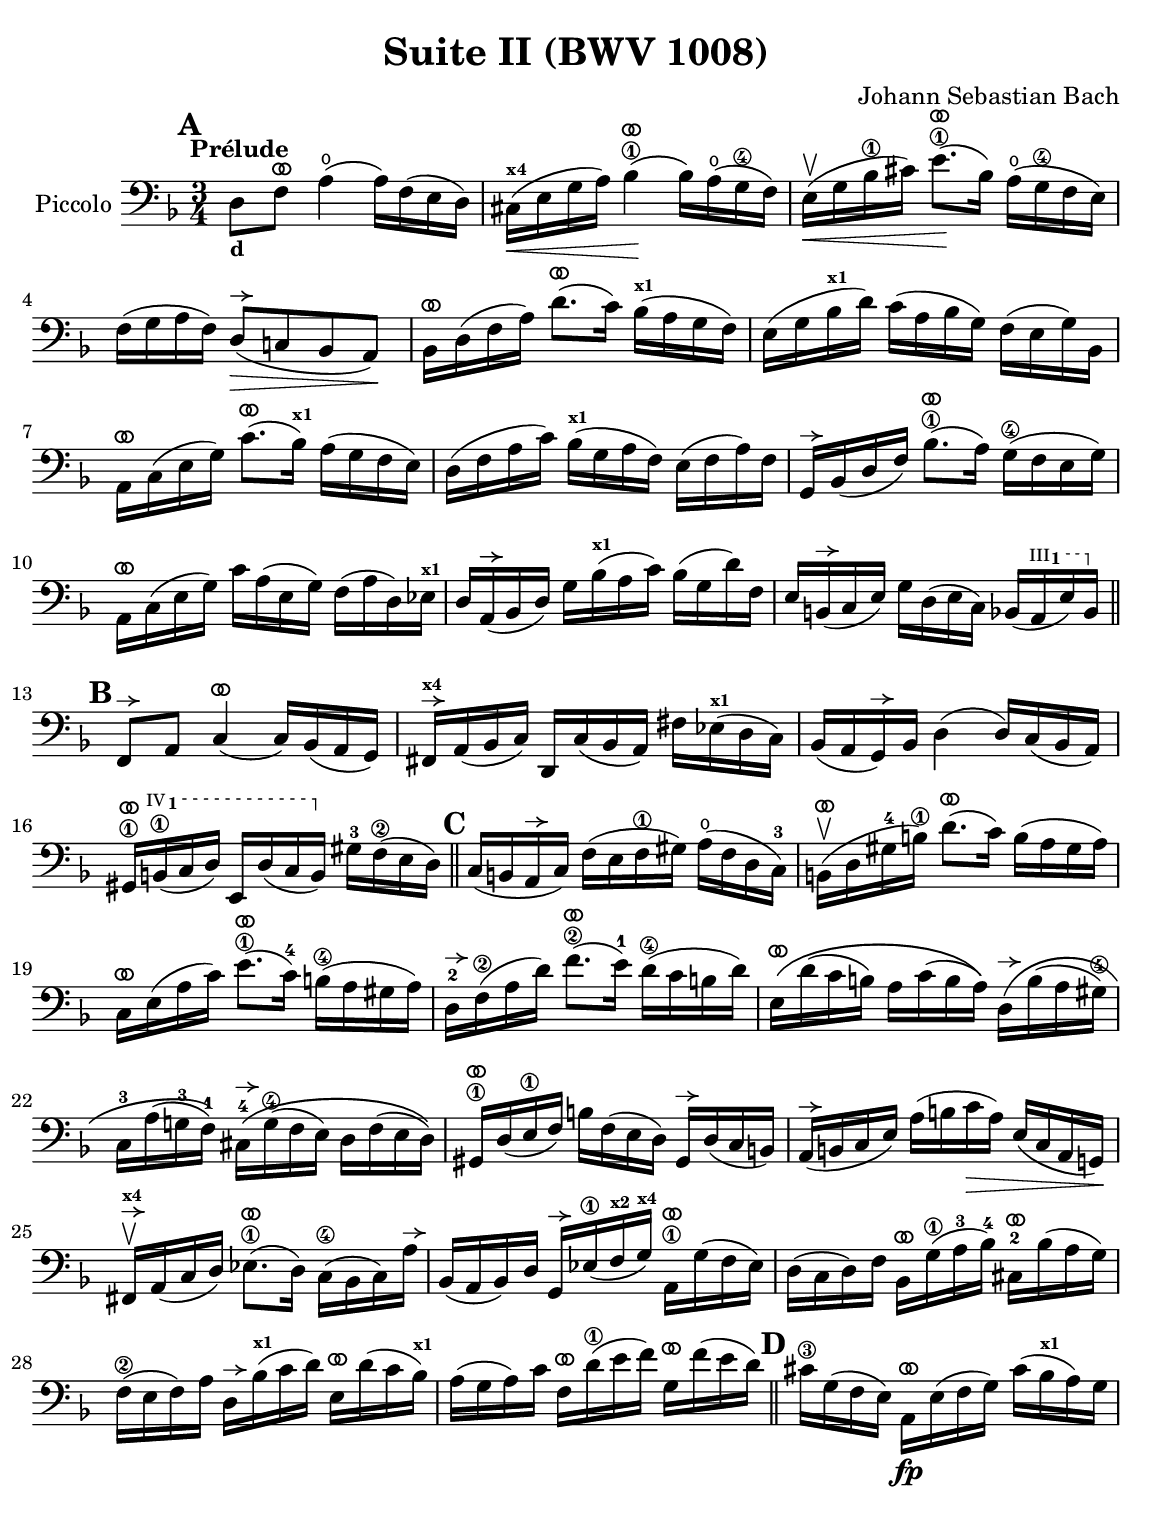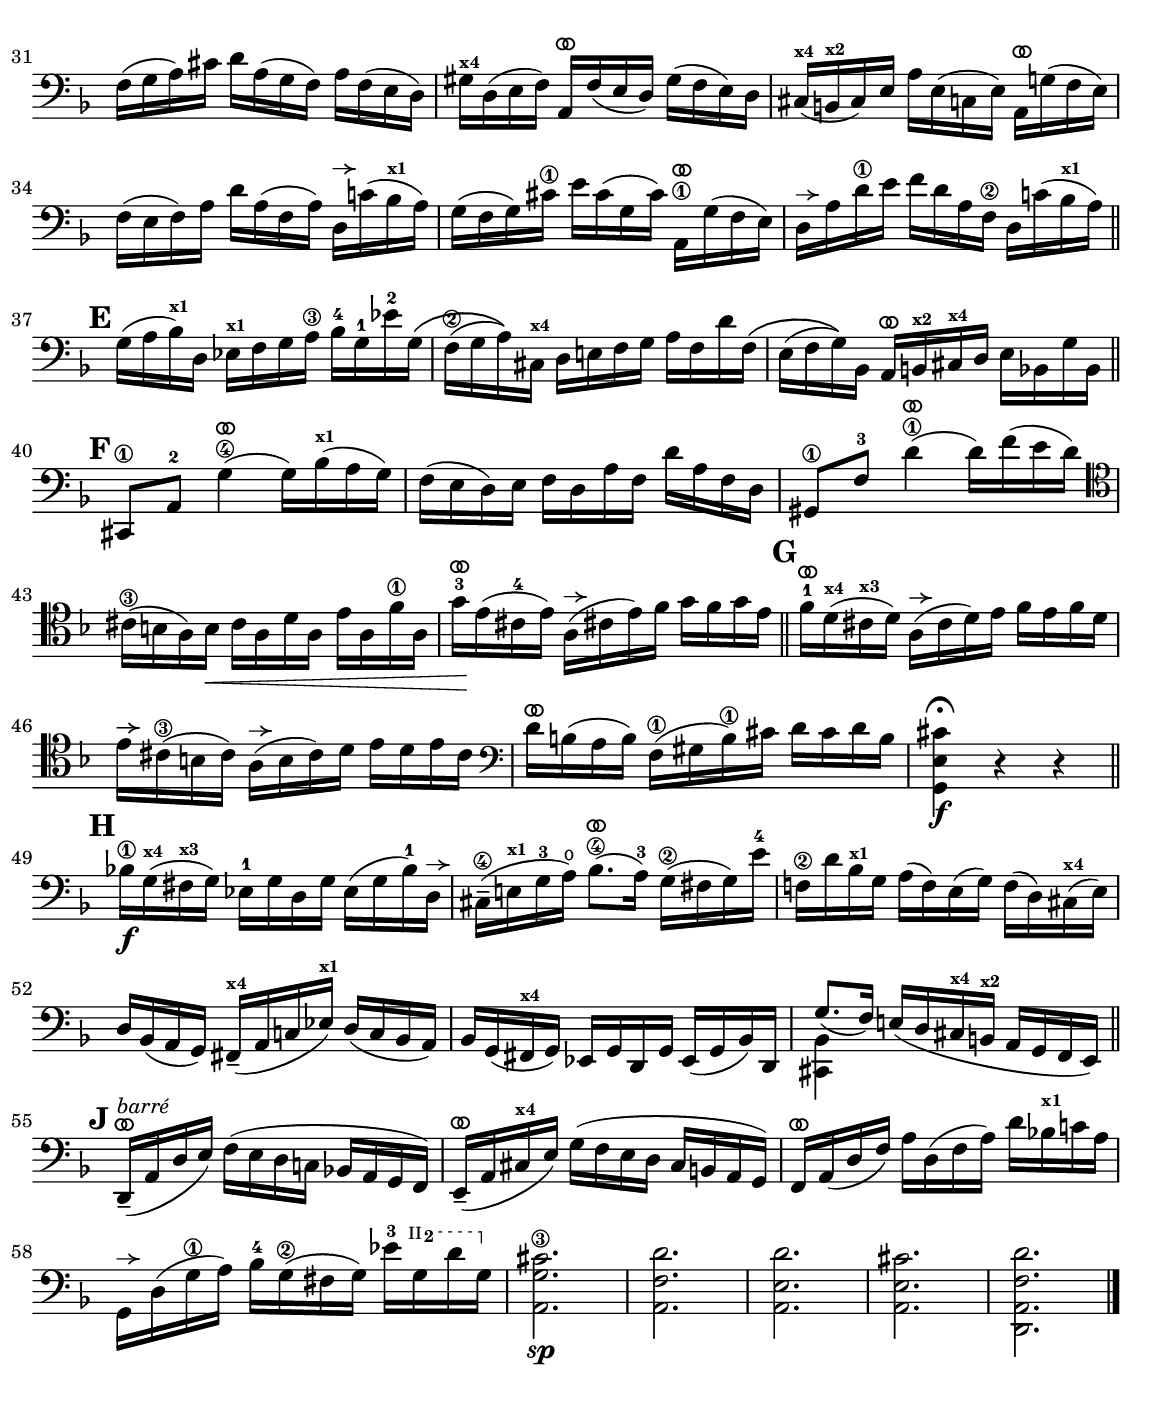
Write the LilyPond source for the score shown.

#(set-global-staff-size 21)

\version "2.24.0"

\header {
  title = "Suite II (BWV 1008)"
  composer = "Johann Sebastian Bach"
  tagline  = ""
}

\language "italiano"

% iPad Pro 12.9

\paper {
  paper-width  = 195\mm
  paper-height = 260\mm
%  indent = #0
  page-count = #2
  line-width = #184
  print-page-number = ##f
  ragged-last-bottom = ##t
  ragged-bottom = ##f
%  ragged-last = ##t
}

% \phrasingSlurDashed
% \SlurDashed
% \slurSolid

allongerUne = \markup {
  \center-column {
    \combine
    \draw-line #'(-2 . 0)
    \arrow-head #X #RIGHT ##f
  }
}

ringsps = #"
  0.15 setlinewidth
  0.9 0.6 moveto
  0.4 0.6 0.5 0 361 arc
  stroke
  1.0 0.6 0.5 0 361 arc
  stroke
  "

vibrato = \markup {
  \with-dimensions #'(-0.2 . 1.6) #'(0 . 1.2)
  \postscript #ringsps
}

startModernBarre =
#(define-event-function (fretnum partial)
   (number? number?)
    #{
      \tweak bound-details.left.text
        \markup
          \teeny \concat {
          #(format #f "~@r" fretnum)
          \hspace #.2
          \lower #.3 \small \bold \fontsize #-2 #(number->string partial)
          \hspace #.5
        }
      \tweak font-size -1
      \tweak font-shape #'upright
      \tweak style #'dashed-line
      \tweak dash-fraction #0.3
      \tweak dash-period #1
      \tweak bound-details.left.stencil-align-dir-y #0.35
      \tweak bound-details.left.padding 2.5 % was 0.25
      \tweak bound-details.left.attach-dir -1
      \tweak bound-details.left-broken.text ##f
      \tweak bound-details.left-broken.attach-dir -1
      %% adjust the numeric values to fit your needs:
      \tweak bound-details.left-broken.padding 0.5 %% was 1.5
      \tweak bound-details.right-broken.padding 0
      \tweak bound-details.right.padding 0.25
      \tweak bound-details.right.attach-dir 2
      \tweak bound-details.right-broken.text ##f
      \tweak bound-details.right.text
        \markup
          \with-dimensions #'(0 . 0) #'(-.3 . 0) %% was (0 . -1)
          \draw-line #'(0 . -1)
      \startTextSpan
   #})

stopBarre = \stopTextSpan

% Analysis brackets under the staff

\layout {
  \context {
    \Voice
    \consists "Horizontal_bracket_engraver"
  }
}

\score {
  \new Staff 
  \with{instrumentName=#"Piccolo"}{
    \override Hairpin.to-barline = ##f
    \override BreathingSign.text = \markup {
      \translate #'(-1.75 . 1.6)
      \musicglyph "scripts.rcomma"
    }

    \tempo "Prélude"
    \time 3/4
    \key re \minor
    \clef "bass"
    \set fingeringOrientations = #'(left)

      \mark \default
      re8_\markup{\bold\small d} fa8^\vibrato la4(\open la16) fa16( mi16 re16)
    | dod16(^\markup{\bold\teeny x4}\< mi16 sol16 la16) sib4\1^\vibrato(\! sib16) la16(\open sol16\4 fa16)
    | mi16(\upbow\< sol16 sib16\1 dod'16) mi'8.\1^\vibrato(\! sib16) la16(\open sol16\4 fa16 mi16)
    | fa16( sol16 la16 fa16) re8(^\allongerUne\> do!8 sib,8 la,8)\!
    | sib,16[^\vibrato re16( fa16 la16)] re'8.^\vibrato( do'16) sib16(^\markup{\bold\teeny x1} la16 sol16 fa16)
    | mi16( sol16 sib16^\markup{\bold\teeny x1} re'16) do'16( la16 sib16 sol16) fa16( mi16 sol16) sib,16
    | la,16[^\vibrato do16( mi16 sol16)] do'8.^\vibrato( sib16)^\markup{\bold\teeny x1} la16( sol16 fa16 mi16)
    | re16( fa16 la16 do'16) sib16(^\markup{\bold\teeny x1} sol16 la16 fa16) mi16( fa16 la16) fa16
    | sol,16[^\allongerUne sib,16( re16 fa16)] sib8.\1^\vibrato( la16) sol16(\4 fa16 mi16 sol16)
    | la,16^\vibrato do16( mi16 sol16) do'16 la16( mi16 sol16) fa16( la16 re16) mib16^\markup{\bold\teeny x1}
    | re16 la,16(^\allongerUne sib,16 re16) sol16 sib16(^\markup{\bold\teeny x1} la16 do'16) sib16( sol16 re'16) fa16
    | mi16 si,16(^\allongerUne do16 mi16) sol16 re16( mi16 do16) sib,16( \startModernBarre #3 #1 la,16 mi16) sib,16 \stopBarre 
    \bar "||" \mark \default
      fa,8^\allongerUne la,8 do4(^\vibrato do16) sib,16( la,16 sol,16)
    | fad,16^\allongerUne^\markup{\bold\teeny x4} la,16( sib,16 do16) re,16 do16( sib,16 la,16) 
      fad16 mib16(^\markup{\bold\teeny x1} re16 do16)
    | sib,16( la,16 sol,16)^\allongerUne sib,16 re4( re16) do16( sib,16 la,16)
    | sold,16\1^\vibrato \startModernBarre #4 #1 si,16(\1 do16 re16) mi,16 re16( do16 si,16) \stopBarre 
      sold16-3 fa16\2( mi16 re16)
    \bar "||" \mark \default
      do16( si,16 la,16^\allongerUne do16) fa16( mi16 fa16\1 sold16) la16(\open fa16 re16 do16)-3
    | si,16(\upbow^\vibrato re16 sold16-4 si16)\1 re'8.(^\vibrato do'16) si16( la16 sold16 la16)
    | do16^\vibrato mi16( la16 do'16) mi'8.(\1^\vibrato do'16)-4 si16(\4 la16 sold16 la16) 
    | re16-2^\allongerUne fa16\2( la16 re'16) fa'8.(\2^\vibrato mi'16)-1 re'16(\4 do'16 si16 re'16)
    | mi16\(^\vibrato re'16( do'16 si16) la16 do'16( si16 la16)\)
      re16\(^\allongerUne si16( la16 sold16\4)
    | do16-3 la16( sol!16-3 fa16-1)\) 
      dod16-4^\allongerUne\( sol16(\4 fa16 mi16) re16 fa16( mi16 re16)\)
    | sold,16\1^\vibrato re16( mi16\1 fa16) si16 fa16( mi16 re16) sold,16^\allongerUne re16( do16 si,16)
    | la,16(^\allongerUne si,16 do16 mi16) la16( si16 do'16\> la16) mi16( do16 la,16 sol,!16)\!
    | fad,16^\allongerUne^\markup{\bold\teeny x4}\upbow la,16( do16 re16) mib8.(\1^\vibrato re16) do16(\4 sib,16 do16) la16^\allongerUne
    | sib,16( la,16 sib,16) re16 sol,16^\allongerUne mib16(\1 fa16^\markup{\bold\teeny x2} sol16)^\markup{\bold\teeny x4} 
      la,16\1^\vibrato sol16( fa16 mib16)
    | re16( do16 re16) fa16 sib,16^\vibrato sol16(\1 la16-3 sib16)-4 
      dod16-2^\vibrato sib16( la16 sol16)
    | fa16(\2 mi16 fa16) la16 re16^\allongerUne sib16(^\markup{\bold\teeny x1} do'16 re'16)
      mi16^\vibrato re'16( do'16 sib16)^\markup{\bold\teeny x1}
    | la16( sol16 la16) do'16 fa16^\vibrato re'16(\1 mi'16 fa'16)
      sol16^\vibrato fa'16( mi'16 re'16)
    \bar "||" \mark \default
      dod'16\3 sol16( fa16 mi16) la,16\fp^\vibrato mi16( fa16 sol16) dod'16( sib16^\markup{\bold\teeny x1} la16) sol16
    | fa16( sol16 la16) dod'16 re'16 la16( sol16 fa16) la16 fa16( mi16 re16)
    | sold16^\markup{\bold\teeny x4} re16( mi16 fa16) la,16^\vibrato fa16( mi16 re16) sold16( fa16 mi16) re16
    | dod16(^\markup{\bold\teeny x4} si,16^\markup{\bold\teeny x2} dod16) 
      mi16 la16 mi16( do16 mi16) la,16^\vibrato sol!16( fa16 mi16)
    | fa16( mi16 fa16) la16 re'16 la16( fa16 la16) re16^\allongerUne do'!16( sib16^\markup{\bold\teeny x1} la16)
    | sol16( fa16 sol16) dod'16\1 mi'16 dod'16( sol16 dod'16) la,16\1^\vibrato sol16( fa16 mi16)
    | re16[^\allongerUne la16 re'16\1 mi'16] fa'16 
      re'16 la16 fa16\2 re16 do'!16( sib16^\markup{\bold\teeny x1} la16)
    \bar "||" \mark \default
      sol16( la16 sib16)^\markup{\bold\teeny x1} re16 mib16^\markup{\bold\teeny x1} 
      fa16 sol16 la16\3 sib16-4 sol16-1 mib'16-2 sol16\(
    | fa16(\2 sol16 la16)\) dod16^\markup{\bold\teeny x4} re16 mi!16 fa16 sol16 la16 fa16 re'16 fa16\(
    | mi16( fa16 sol16)\) sib,16 la,16^\vibrato si,!16^\markup{\bold\teeny x2} 
      dod16^\markup{\bold\teeny x4} re16 mi16 sib,16 sol16 sib,16
    \bar "||" \mark \default
      dod,8\1 la,8-2 sol4\4^\vibrato( sol16) sib16(^\markup{\bold\teeny x1} la16 sol16)
    | fa16( mi16 re16) mi16 fa16 re16 la16 fa16 re'16 la16 fa16 re16
    | sold,8\1 fa8-3 re'4\1^\vibrato( re'16) fa'16( mi'16 re'16)
    | \clef "tenor"
      dod'16\3( si!16 la16) si16\< dod'16 la16 re'16 la16 mi'16 la16 fa'16\1 la16
    | sol'16-3\!^\vibrato mi'16( dod'16-4 mi'16) la16(^\allongerUne dod'!16 mi'16) fa'16
      sol'16 fa'16 sol'16 mi'16
    \bar "||" \mark \default
      fa'16-1^\vibrato re'16(^\markup{\bold\teeny x4} dod'16^\markup{\bold\teeny x3} 
      re'16) la16(^\allongerUne dod'16 re'16) mi'16 
      fa'16 mi'16 fa'16 re'16
    | mi'16^\allongerUne dod'16(\3 si!16 dod'16) la16(^\allongerUne si16 dod'16) re'16
      mi'16 re'16 mi'16 dod'16
    | \clef "bass" 
      re'16^\vibrato si!16( la16 si16) fa16(\1 sold16 si16)\1 dod'16
      re'16 dod'16 re'16 si16
    | <<dod'4\fermata mi4 sol,4\f>> r4 r4
    \bar "||" \mark \default
      sib!16\f\1 sol16(^\markup{\bold\teeny x4} fad16^\markup{\bold\teeny x3} 
      sol16) mib16-1 sol16 re16 sol16 mib16( sol16 sib16)-1 re16^\allongerUne
    | dod16(--\4 mi!16^\markup{\bold\teeny x1} sol16-3 la16)\open
      sib8.(\4^\vibrato la16)-3 sol16(\2 fad16 sol16) mi'16-4
    | fa!16\2 re'16 sib16^\markup{\bold\teeny x1} sol16 la16( fa16) mi16( sol16)
      fa16( re16) dod16(^\markup{\bold\teeny x4} mi16)
    | re16 sib,16( la,16 sol,16) fad,16--(^\markup{\bold\teeny x4} la,16 do!16 
      mib16)^\markup{\bold\teeny x1} re16( do16 sib,16 la,16)
    | sib,16 sol,16( fad,16^\markup{\bold\teeny x4} sol,16) mib,16 sol,16 re,16 sol,16 mib,16( sol,16 sib,16) re,16
    | <<{sol8._( fa16_)}\\{<<sib,4 dod,4>>}>> mi!16( re16 
      dod16^\markup{\bold\teeny x4} si,!16^\markup{\bold\teeny x2} la,16 sol,16 fa,16 mi,16)
    \bar "||" \mark \default
      re,16--(^\vibrato^\markup{\small\italic "barré"} la,16 re16 mi16) fa16( mi16 re16 do!16 sib,!16 la,16 sol,16 fa,16)
    | mi,16--(^\vibrato la,16 dod16^\markup{\bold\teeny x4} mi16) sol16( fa16 mi16 re16 dod16 si,!16 la,16 sol,16)
    | fa,16^\vibrato la,16( re16 fa16) la16 re16( fa16 la16)
      re'16 sib!16^\markup{\bold\teeny x1} do'!16 la16
    | sol,16^\allongerUne re16( sol16\1 la16) sib16-4 sol16(\2 fad16 sol16)
      mib'16-3 \startModernBarre #2 #2 sol16 re'16 sol16 \stopBarre
    | <<dod'2.\3 sol2. la,2.\sp>>
    | <<re'2. fa2. la,2.>> 
    | <<re'2. mi2. la,2.>>
    | <<dod'2. mi2. la,2.>>
    | <<re'2. fa2. la,2. re,2.>>
      
    
    
      \bar "|."
  }
}
